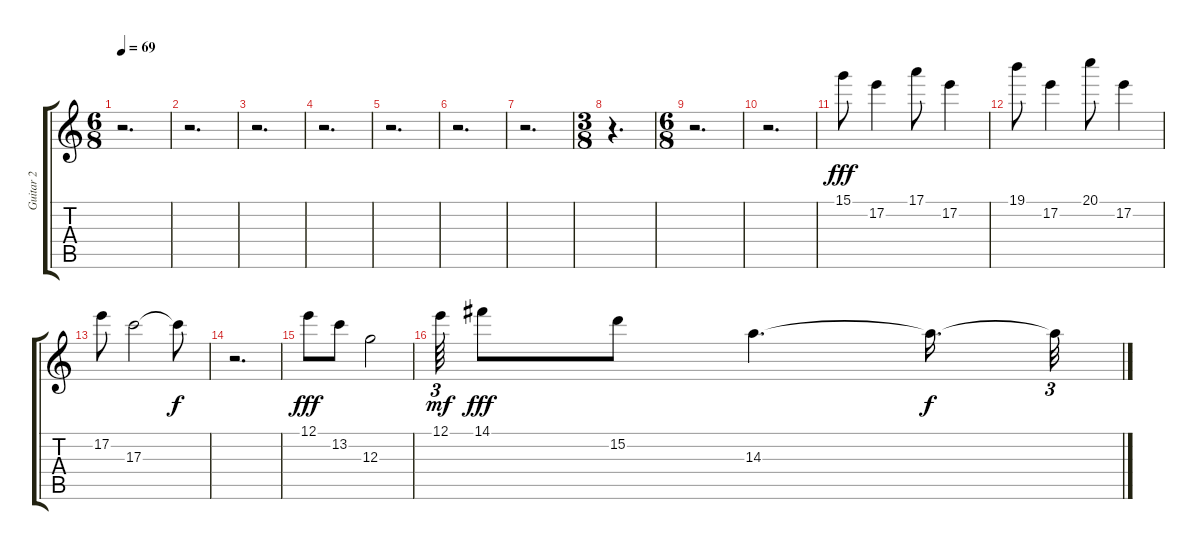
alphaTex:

\track ("Guitar 2" "Guitar 2") {instrument electricguitarclean}
\staff {score tabs}
\tuning (E4 B3 G3 D3 A2 E2) {hide}
\ts (6 8)
\tempo 69
\clef g2
\ks c
r.2{d dy fff} |
r.2{d} |
r.2{d} |
r.2{d} |
r.2{d} |
r.2{d} |
r.2{d} |
\ts (3 8)
r.4{d} |
\ts (6 8)
r.2{d} |
r.2{d} |
15.1.8 17.2.4 17.1.8 17.2.4 |
19.1.8 17.2.4 20.1.8 17.2.4 |
17.2.8 17.3.2 17.3{t}.8{dy f} |
r.2{d} |
12.1.8{dy fff} 13.2.8 12.3.2 |
12.1.64{tu (3 2) dy mf} 14.1.8{dy fff} 15.2.8 14.3.4{d} 14.3{t}.16{d dy f} 14.3{t}.32{tu (3 2)}
